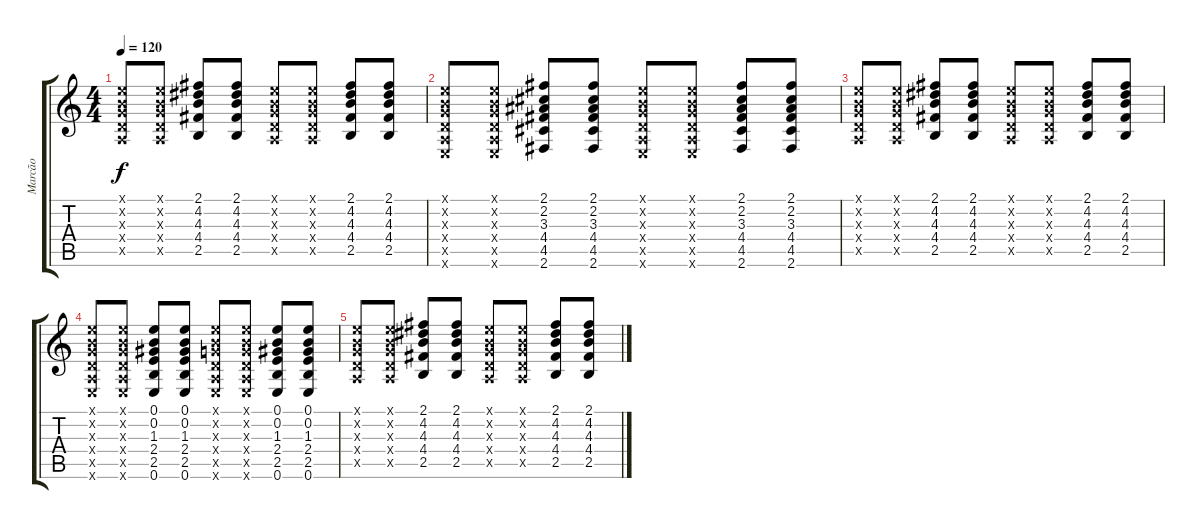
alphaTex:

\track ("Marcão" "Marcão") {instrument acousticguitarsteel}
\staff {score tabs}
\tuning (E4 B3 G3 D3 A2 E2) {hide}
\ts (4 4)
\tempo 120
\clef g2
\ks c
(0.1{x} 0.2{x} 0.3{x} 0.4{x} 0.5{x}).8{dy f} (0.1{x} 0.2{x} 0.3{x} 0.4{x} 0.5{x}).8 (2.1 4.2 4.3 4.4 2.5).8 (2.1 4.2 4.3 4.4 2.5).8 (0.1{x} 0.2{x} 0.3{x} 0.4{x} 0.5{x}).8 (0.1{x} 0.2{x} 0.3{x} 0.4{x} 0.5{x}).8 (2.1 4.2 4.3 4.4 2.5).8 (2.1 4.2 4.3 4.4 2.5).8 |
(0.1{x} 0.2{x} 0.3{x} 0.4{x} 0.5{x} 0.6{x}).8 (0.1{x} 0.2{x} 0.3{x} 0.4{x} 0.5{x} 0.6{x}).8 (2.1 2.2 3.3 4.4 4.5 2.6).8 (2.1 2.2 3.3 4.4 4.5 2.6).8 (0.1{x} 0.2{x} 0.3{x} 0.4{x} 0.5{x} 0.6{x}).8 (0.1{x} 0.2{x} 0.3{x} 0.4{x} 0.5{x} 0.6{x}).8 (2.1 2.2 3.3 4.4 4.5 2.6).8 (2.1 2.2 3.3 4.4 4.5 2.6).8 |
(0.1{x} 0.2{x} 0.3{x} 0.4{x} 0.5{x}).8 (0.1{x} 0.2{x} 0.3{x} 0.4{x} 0.5{x}).8 (2.1 4.2 4.3 4.4 2.5).8 (2.1 4.2 4.3 4.4 2.5).8 (0.1{x} 0.2{x} 0.3{x} 0.4{x} 0.5{x}).8 (0.1{x} 0.2{x} 0.3{x} 0.4{x} 0.5{x}).8 (2.1 4.2 4.3 4.4 2.5).8 (2.1 4.2 4.3 4.4 2.5).8 |
(0.1{x} 0.2{x} 0.3{x} 0.4{x} 0.5{x} 0.6{x}).8 (0.1{x} 0.2{x} 0.3{x} 0.4{x} 0.5{x} 0.6{x}).8 (0.1 0.2 1.3 2.4 2.5 0.6).8 (0.1 0.2 1.3 2.4 2.5 0.6).8 (0.1{x} 0.2{x} 0.3{x} 0.4{x} 0.5{x} 0.6{x}).8 (0.1{x} 0.2{x} 0.3{x} 0.4{x} 0.5{x} 0.6{x}).8 (0.1 0.2 1.3 2.4 2.5 0.6).8 (0.1 0.2 1.3 2.4 2.5 0.6).8 |
(0.1{x} 0.2{x} 0.3{x} 0.4{x} 0.5{x}).8 (0.1{x} 0.2{x} 0.3{x} 0.4{x} 0.5{x}).8 (2.1 4.2 4.3 4.4 2.5).8 (2.1 4.2 4.3 4.4 2.5).8 (0.1{x} 0.2{x} 0.3{x} 0.4{x} 0.5{x}).8 (0.1{x} 0.2{x} 0.3{x} 0.4{x} 0.5{x}).8 (2.1 4.2 4.3 4.4 2.5).8 (2.1 4.2 4.3 4.4 2.5).8
